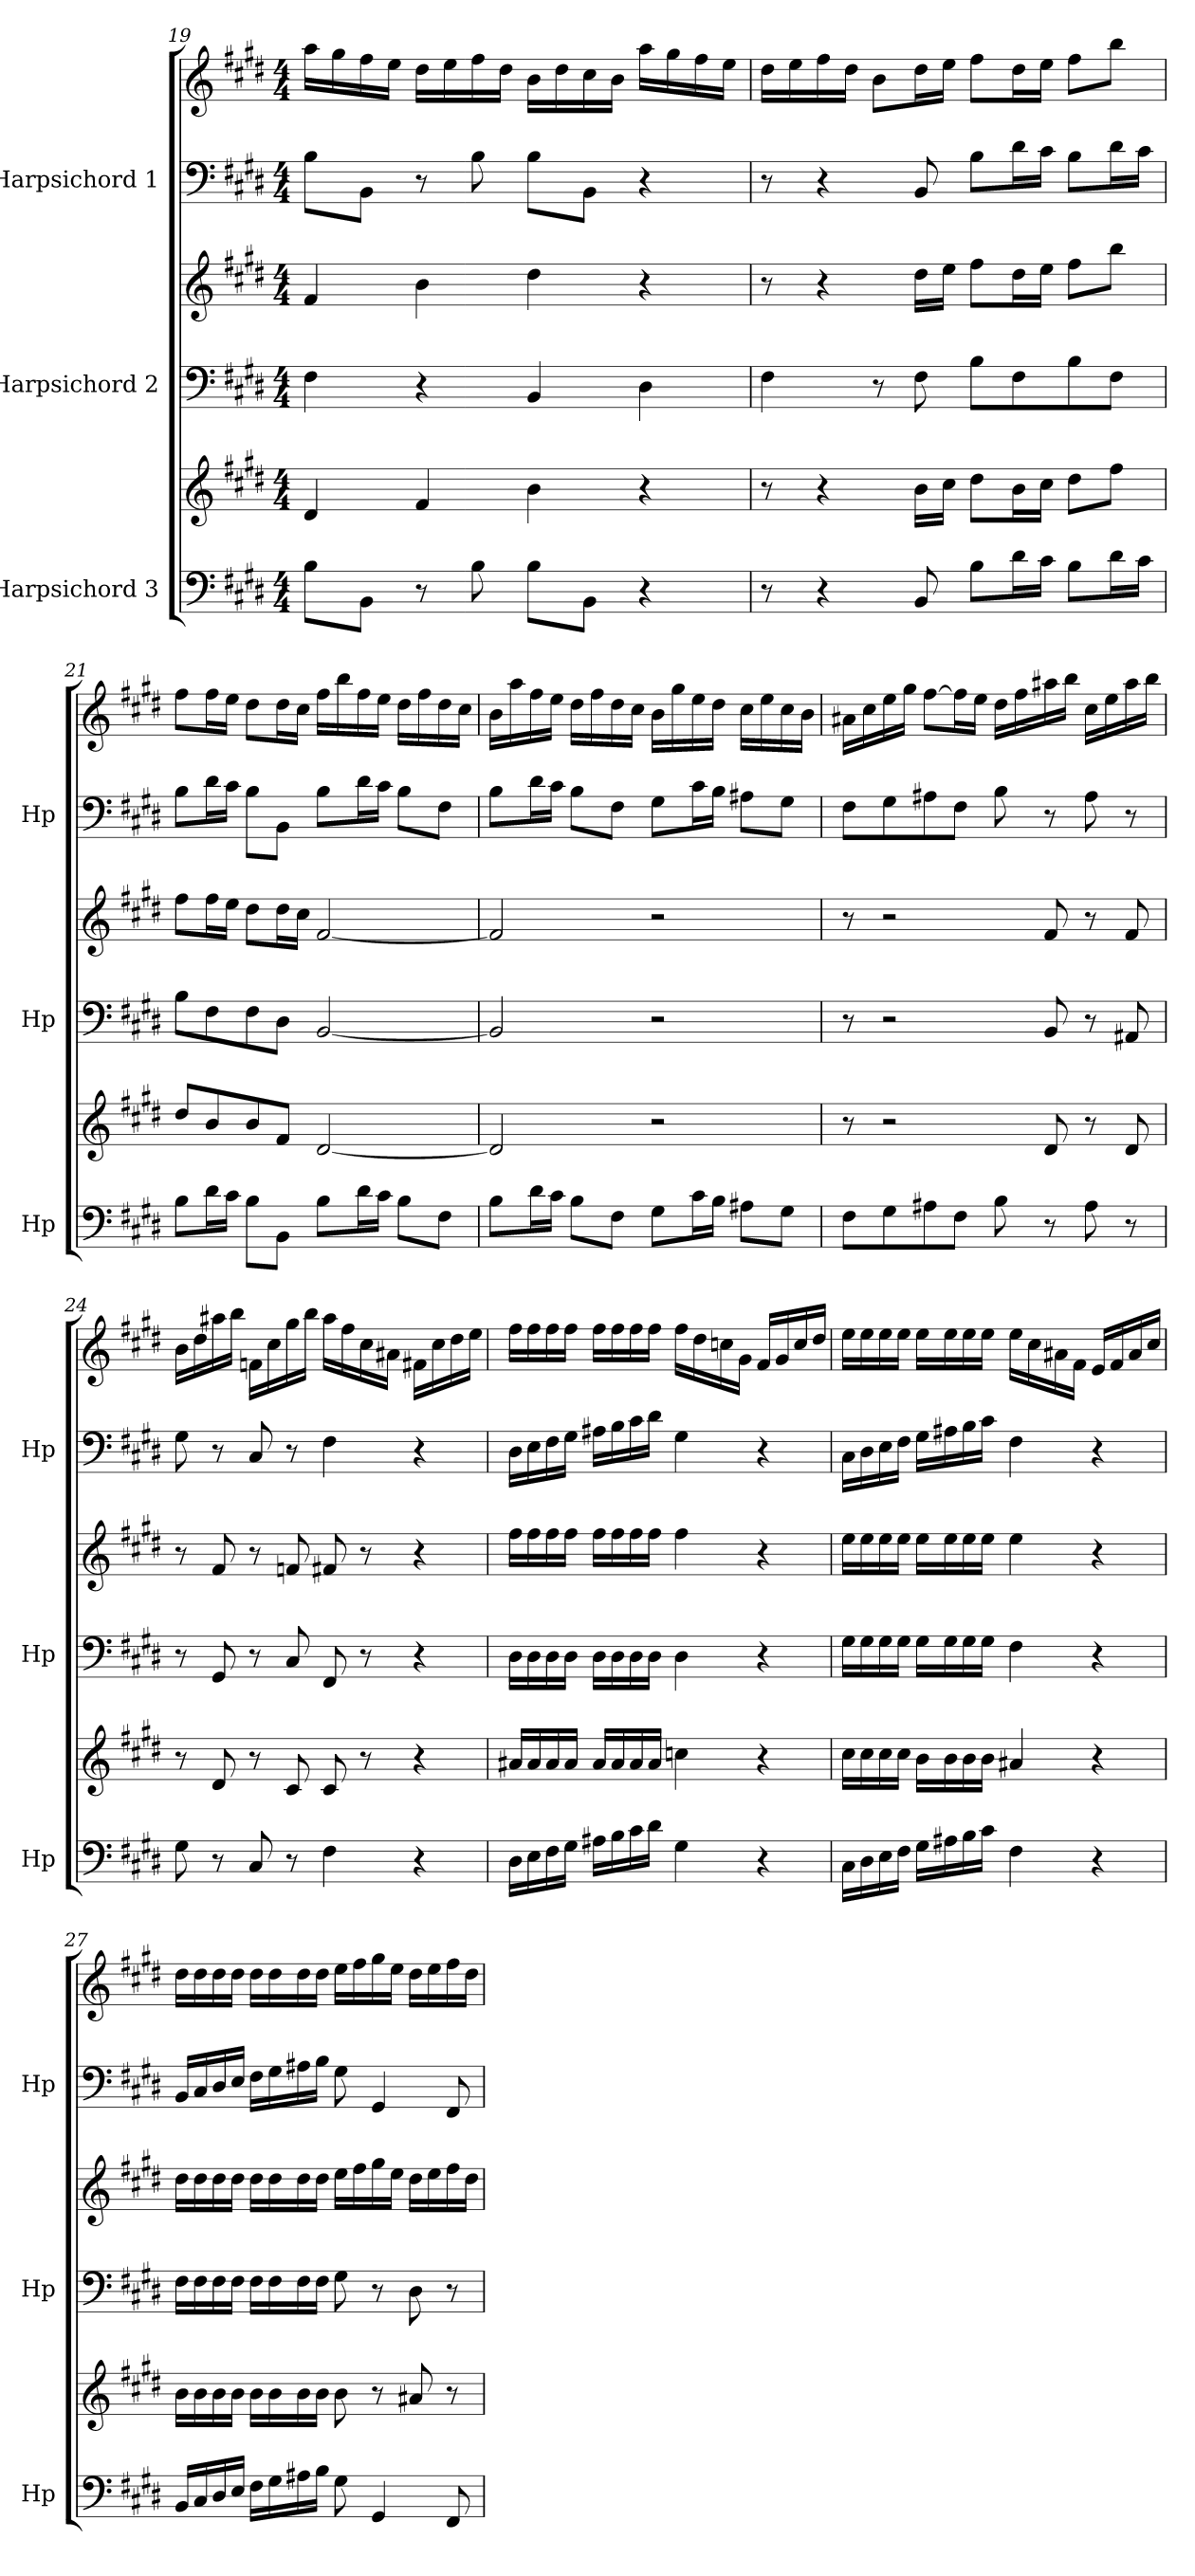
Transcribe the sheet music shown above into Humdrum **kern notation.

**kern	**kern	**kern	**kern	**kern	**kern
*part3	*part3	*part2	*part2	*part1	*part1
*staff6	*staff5	*staff4	*staff3	*staff2	*staff1
*I"Harpsichord 3	*	*I"Harpsichord 2	*	*I"Harpsichord 1	*
*I'Hp	*	*I'Hp	*	*I'Hp	*
!!LO:LB:g=z
*clefF4	*clefG2	*clefF4	*clefG2	*clefF4	*clefG2
*k[f#c#g#d#]	*k[f#c#g#d#]	*k[f#c#g#d#]	*k[f#c#g#d#]	*k[f#c#g#d#]	*k[f#c#g#d#]
*M4/4	*M4/4	*M4/4	*M4/4	*M4/4	*M4/4
=19	=19	=19	=19	=19	=19
8B\L	4d#/	4F#\	4f#/	8B\L	16aa\LL
.	.	.	.	.	16gg#\
8BB\J	.	.	.	8BB\J	16ff#\
.	.	.	.	.	16ee\JJ
8r	4f#/	4r	4b\	8r	16dd#\LL
.	.	.	.	.	16ee\
8B\	.	.	.	8B\	16ff#\
.	.	.	.	.	16dd#\JJ
8B\L	4b\	4BB/	4dd#\	8B\L	16b\LL
.	.	.	.	.	16dd#\
8BB\J	.	.	.	8BB\J	16cc#\
.	.	.	.	.	16b\JJ
4r	4r	4D#\	4r	4r	16aa\LL
.	.	.	.	.	16gg#\
.	.	.	.	.	16ff#\
.	.	.	.	.	16ee\JJ
=20	=20	=20	=20	=20	=20
8r	8r	4F#\	8r	8r	16dd#\LL
.	.	.	.	.	16ee\
4r	4r	.	4r	4r	16ff#\
.	.	.	.	.	16dd#\JJ
.	.	8r	.	.	8b\L
8BB/	16b\LL	8F#\	16dd#\LL	8BB/	16dd#\L
.	16cc#\JJ	.	16ee\JJ	.	16ee\JJ
8B\L	8dd#\L	8B\L	8ff#\L	8B\L	8ff#\L
16d#\L	16b\L	8F#\	16dd#\L	16d#\L	16dd#\L
16c#\JJ	16cc#\JJ	.	16ee\JJ	16c#\JJ	16ee\JJ
8B\L	8dd#\L	8B\	8ff#\L	8B\L	8ff#\L
16d#\L	8ff#\J	8F#\J	8bb\J	16d#\L	8bb\J
16c#\JJ	.	.	.	16c#\JJ	.
!!LO:PB:g=z
=21	=21	=21	=21	=21	=21
8B\L	8dd#/L	8B\L	8ff#\L	8B\L	8ff#\L
16d#\L	8b/	8F#\	16ff#\L	16d#\L	16ff#\L
16c#\JJ	.	.	16ee\JJ	16c#\JJ	16ee\JJ
8B\L	8b/	8F#\	8dd#\L	8B\L	8dd#\L
8BB\J	8f#/J	8D#\J	16dd#\L	8BB\J	16dd#\L
.	.	.	16cc#\JJ	.	16cc#\JJ
8B\L	[2d#/	[2BB/	[2f#/	8B\L	16ff#\LL
.	.	.	.	.	16bb\
16d#\L	.	.	.	16d#\L	16ff#\
16c#\JJ	.	.	.	16c#\JJ	16ee\JJ
8B\L	.	.	.	8B\L	16dd#\LL
.	.	.	.	.	16ff#\
8F#\J	.	.	.	8F#\J	16dd#\
.	.	.	.	.	16cc#\JJ
=22	=22	=22	=22	=22	=22
8B\L	2d#/]	2BB/]	2f#/]	8B\L	16b\LL
.	.	.	.	.	16aa\
16d#\L	.	.	.	16d#\L	16ff#\
16c#\JJ	.	.	.	16c#\JJ	16ee\JJ
8B\L	.	.	.	8B\L	16dd#\LL
.	.	.	.	.	16ff#\
8F#\J	.	.	.	8F#\J	16dd#\
.	.	.	.	.	16cc#\JJ
8G#\L	2r	2r	2r	8G#\L	16b\LL
.	.	.	.	.	16gg#\
16c#\L	.	.	.	16c#\L	16ee\
16B\JJ	.	.	.	16B\JJ	16dd#\JJ
8A#X\L	.	.	.	8A#X\L	16cc#\LL
.	.	.	.	.	16ee\
8G#\J	.	.	.	8G#\J	16cc#\
.	.	.	.	.	16b\JJ
!!LO:LB:g=z
=23	=23	=23	=23	=23	=23
8F#\L	8r	8r	8r	8F#\L	16a#X\LL
.	.	.	.	.	16cc#\
8G#\	2r	2r	2r	8G#\	16ee\
.	.	.	.	.	16gg#\JJ
8A#X\	.	.	.	8A#X\	[8ff#\L
8F#\J	.	.	.	8F#\J	16ff#\L]
.	.	.	.	.	16ee\JJ
8B\	.	.	.	8B\	16dd#\LL
.	.	.	.	.	16ff#\
8r	8d#/	8BB/	8f#/	8r	16aa#X\
.	.	.	.	.	16bb\JJ
8A#\	8r	8r	8r	8A#\	16cc#\LL
.	.	.	.	.	16ee\
8r	8d#/	8AA#X/	8f#/	8r	16aa#\
.	.	.	.	.	16bb\JJ
=24	=24	=24	=24	=24	=24
8G#\	8r	8r	8r	8G#\	16b\LL
.	.	.	.	.	16dd#\
8r	8d#/	8GG#/	8f#/	8r	16aa#X\
.	.	.	.	.	16bb\JJ
8C#/	8r	8r	8r	8C#/	16fn\LL
.	.	.	.	.	16cc#\
8r	8c#/	8C#/	8fn/	8r	16gg#\
.	.	.	.	.	16bb\JJ
4F#\	8c#/	8FF#/	8f#X/	4F#\	16aa#\LL
.	.	.	.	.	16ff#\
.	8r	8r	8r	.	16cc#\
.	.	.	.	.	16a#X\JJ
4r	4r	4r	4r	4r	16f#X\LL
.	.	.	.	.	16cc#\
.	.	.	.	.	16dd#\
.	.	.	.	.	16ee\JJ
!!LO:PB:g=z
=25	=25	=25	=25	=25	=25
16D#\LL	16a#X/LL	16D#\LL	16ff#\LL	16D#\LL	16ff#\LL
16E\	16a#/	16D#\	16ff#\	16E\	16ff#\
16F#\	16a#/	16D#\	16ff#\	16F#\	16ff#\
16G#\JJ	16a#/JJ	16D#\JJ	16ff#\JJ	16G#\JJ	16ff#\JJ
16A#X\LL	16a#/LL	16D#\LL	16ff#\LL	16A#X\LL	16ff#\LL
16B\	16a#/	16D#\	16ff#\	16B\	16ff#\
16c#\	16a#/	16D#\	16ff#\	16c#\	16ff#\
16d#\JJ	16a#/JJ	16D#\JJ	16ff#\JJ	16d#\JJ	16ff#\JJ
4G#\	4ccn\	4D#\	4ff#\	4G#\	16ff#\LL
.	.	.	.	.	16dd#\
.	.	.	.	.	16ccn\
.	.	.	.	.	16g#\JJ
4r	4r	4r	4r	4r	16f#/LL
.	.	.	.	.	16g#/
.	.	.	.	.	16cc/
.	.	.	.	.	16dd#/JJ
=26	=26	=26	=26	=26	=26
16C#\LL	16cc#\LL	16G#\LL	16ee\LL	16C#\LL	16ee\LL
16D#\	16cc#\	16G#\	16ee\	16D#\	16ee\
16E\	16cc#\	16G#\	16ee\	16E\	16ee\
16F#\JJ	16cc#\JJ	16G#\JJ	16ee\JJ	16F#\JJ	16ee\JJ
16G#\LL	16b\LL	16G#\LL	16ee\LL	16G#\LL	16ee\LL
16A#X\	16b\	16G#\	16ee\	16A#X\	16ee\
16B\	16b\	16G#\	16ee\	16B\	16ee\
16c#\JJ	16b\JJ	16G#\JJ	16ee\JJ	16c#\JJ	16ee\JJ
4F#\	4a#X/	4F#\	4ee\	4F#\	16ee\LL
.	.	.	.	.	16cc#\
.	.	.	.	.	16a#X\
.	.	.	.	.	16f#\JJ
4r	4r	4r	4r	4r	16e/LL
.	.	.	.	.	16f#/
.	.	.	.	.	16a#/
.	.	.	.	.	16cc#/JJ
!!LO:LB:g=z
=27	=27	=27	=27	=27	=27
16BB/LL	16b\LL	16F#\LL	16dd#\LL	16BB/LL	16dd#\LL
16C#/	16b\	16F#\	16dd#\	16C#/	16dd#\
16D#/	16b\	16F#\	16dd#\	16D#/	16dd#\
16E/JJ	16b\JJ	16F#\JJ	16dd#\JJ	16E/JJ	16dd#\JJ
16F#\LL	16b\LL	16F#\LL	16dd#\LL	16F#\LL	16dd#\LL
16G#\	16b\	16F#\	16dd#\	16G#\	16dd#\
16A#X\	16b\	16F#\	16dd#\	16A#X\	16dd#\
16B\JJ	16b\JJ	16F#\JJ	16dd#\JJ	16B\JJ	16dd#\JJ
8G#\	8b\	8G#\	16ee\LL	8G#\	16ee\LL
.	.	.	16ff#\	.	16ff#\
4GG#/	8r	8r	16gg#\	4GG#/	16gg#\
.	.	.	16ee\JJ	.	16ee\JJ
.	8a#X/	8D#\	16dd#\LL	.	16dd#\LL
.	.	.	16ee\	.	16ee\
8FF#/	8r	8r	16ff#\	8FF#/	16ff#\
.	.	.	16dd#\JJ	.	16dd#\JJ
=	=	=	=	=	=
*-	*-	*-	*-	*-	*-
